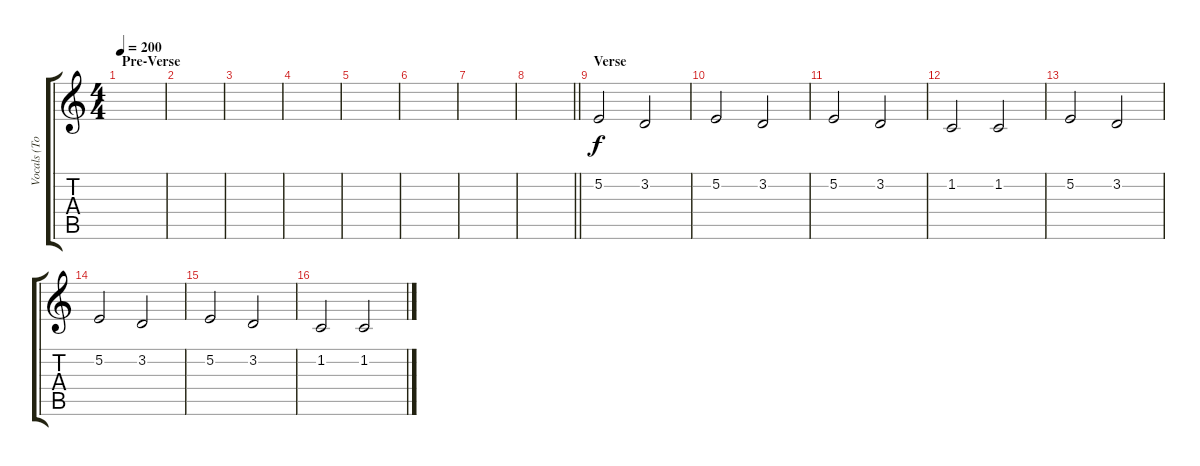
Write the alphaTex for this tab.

\track ("Vocals (Tom)" "Vocals (To") {instrument clarinet}
\staff {score tabs}
\tuning (E4 B3 G3 D3 A2 E2) {hide}
\ts (4 4)
\section ("" "Pre-Verse")
\tempo 200
\clef g2
\ks c
|
|
|
|
|
|
|
\barLineRight lightlight
|
\section ("" "Verse")
5.2.2 3.2.2 |
5.2.2 3.2.2 |
5.2.2 3.2.2 |
1.2.2 1.2.2 |
5.2.2 3.2.2 |
5.2.2 3.2.2 |
5.2.2 3.2.2 |
1.2.2 1.2.2
